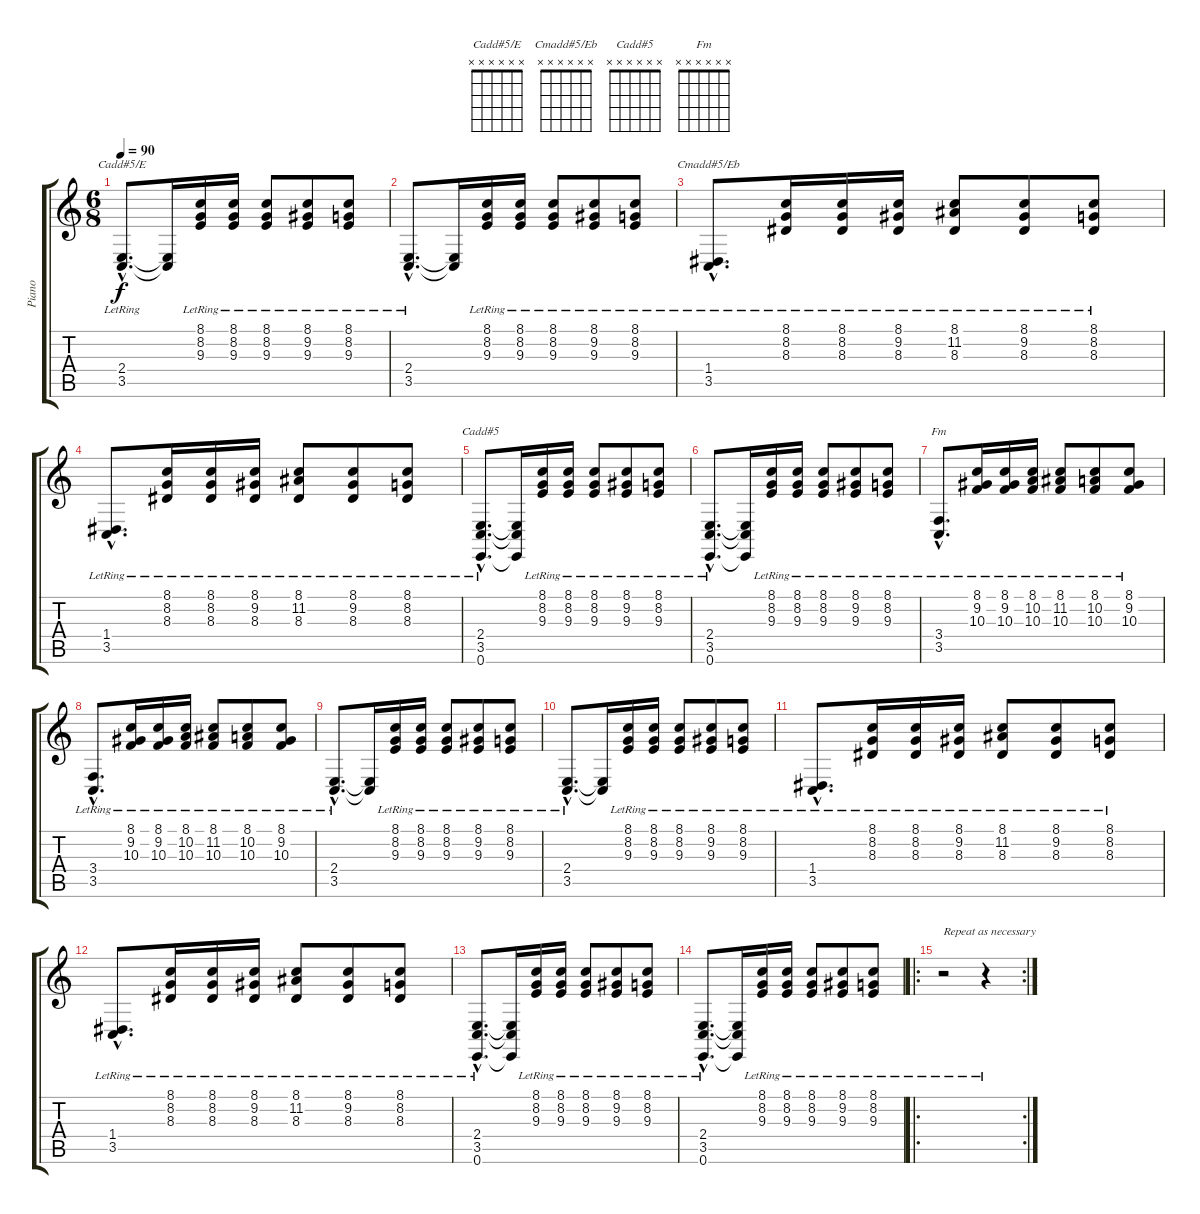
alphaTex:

\track ("Piano" "Piano") {instrument acousticgrandpiano}
\staff {score tabs}
\tuning (E4 B3 G3 D3 A2 E2) {hide}
\chord ("Cadd#5/E" x x x x x x)
\chord ("Cmadd#5/Eb" x x x x x x)
\chord ("Cadd#5" x x x x x x)
\chord ("Fm" x x x x x x)
\ts (6 8)
\tempo 90
\clef g2
\ks c
(2.4{hac lr} 3.5{hac lr}).8{d ch "Cadd#5/E" dy f} (2.4{t} 3.5{t}).16 (8.1{lr} 8.2{lr} 9.3{lr}).16 (8.1{lr} 8.2{lr} 9.3{lr}).16 (8.1{lr} 8.2{lr} 9.3{lr}).8 (8.1{lr} 9.2{lr} 9.3{lr}).8 (8.1{lr} 8.2{lr} 9.3{lr}).8 |
(2.4{hac lr} 3.5{hac lr}).8{d} (2.4{t} 3.5{t}).16 (8.1{lr} 8.2{lr} 9.3{lr}).16 (8.1{lr} 8.2{lr} 9.3{lr}).16 (8.1{lr} 8.2{lr} 9.3{lr}).8 (8.1{lr} 9.2{lr} 9.3{lr}).8 (8.1{lr} 8.2{lr} 9.3{lr}).8 |
(1.4{hac lr} 3.5{hac lr}).8{d ch "Cmadd#5/Eb"} (8.1{lr} 8.2{lr} 8.3{lr}).16 (8.1{lr} 8.2{lr} 8.3{lr}).16 (8.1{lr} 9.2{lr} 8.3{lr}).16 (8.1{lr} 11.2{lr} 8.3{lr}).8 (8.1{lr} 9.2{lr} 8.3{lr}).8 (8.1{lr} 8.2{lr} 8.3{lr}).8 |
(1.4{hac lr} 3.5{hac lr}).8{d} (8.1{lr} 8.2{lr} 8.3{lr}).16 (8.1{lr} 8.2{lr} 8.3{lr}).16 (8.1{lr} 9.2{lr} 8.3{lr}).16 (8.1{lr} 11.2{lr} 8.3{lr}).8 (8.1{lr} 9.2{lr} 8.3{lr}).8 (8.1{lr} 8.2{lr} 8.3{lr}).8 |
(2.4{hac lr} 3.5{hac lr} 0.6{hac lr}).8{d ch "Cadd#5"} (2.4{t} 3.5{t} 0.6{t}).16 (8.1{lr} 8.2{lr} 9.3{lr}).16 (8.1{lr} 8.2{lr} 9.3{lr}).16 (8.1{lr} 8.2{lr} 9.3{lr}).8 (8.1{lr} 9.2{lr} 9.3{lr}).8 (8.1{lr} 8.2{lr} 9.3{lr}).8 |
(2.4{hac lr} 3.5{hac lr} 0.6{hac lr}).8{d} (2.4{t} 3.5{t} 0.6{t}).16 (8.1{lr} 8.2{lr} 9.3{lr}).16 (8.1{lr} 8.2{lr} 9.3{lr}).16 (8.1{lr} 8.2{lr} 9.3{lr}).8 (8.1{lr} 9.2{lr} 9.3{lr}).8 (8.1{lr} 8.2{lr} 9.3{lr}).8 |
(3.4{hac lr} 3.5{hac lr}).8{d ch "Fm"} (8.1{lr} 9.2{lr} 10.3{lr}).16 (8.1{lr} 9.2{lr} 10.3{lr}).16 (8.1{lr} 10.2{lr} 10.3{lr}).16 (8.1{lr} 11.2{lr} 10.3{lr}).8 (8.1{lr} 10.2{lr} 10.3{lr}).8 (8.1{lr} 9.2{lr} 10.3{lr}).8 |
(3.4{hac lr} 3.5{hac lr}).8{d} (8.1{lr} 9.2{lr} 10.3{lr}).16 (8.1{lr} 9.2{lr} 10.3{lr}).16 (8.1{lr} 10.2{lr} 10.3{lr}).16 (8.1{lr} 11.2{lr} 10.3{lr}).8 (8.1{lr} 10.2{lr} 10.3{lr}).8 (8.1{lr} 9.2{lr} 10.3{lr}).8 |
(2.4{hac lr} 3.5{hac lr}).8{d} (2.4{t} 3.5{t}).16 (8.1{lr} 8.2{lr} 9.3{lr}).16 (8.1{lr} 8.2{lr} 9.3{lr}).16 (8.1{lr} 8.2{lr} 9.3{lr}).8 (8.1{lr} 9.2{lr} 9.3{lr}).8 (8.1{lr} 8.2{lr} 9.3{lr}).8 |
(2.4{hac lr} 3.5{hac lr}).8{d} (2.4{t} 3.5{t}).16 (8.1{lr} 8.2{lr} 9.3{lr}).16 (8.1{lr} 8.2{lr} 9.3{lr}).16 (8.1{lr} 8.2{lr} 9.3{lr}).8 (8.1{lr} 9.2{lr} 9.3{lr}).8 (8.1{lr} 8.2{lr} 9.3{lr}).8 |
(1.4{hac lr} 3.5{hac lr}).8{d} (8.1{lr} 8.2{lr} 8.3{lr}).16 (8.1{lr} 8.2{lr} 8.3{lr}).16 (8.1{lr} 9.2{lr} 8.3{lr}).16 (8.1{lr} 11.2{lr} 8.3{lr}).8 (8.1{lr} 9.2{lr} 8.3{lr}).8 (8.1{lr} 8.2{lr} 8.3{lr}).8 |
(1.4{hac lr} 3.5{hac lr}).8{d} (8.1{lr} 8.2{lr} 8.3{lr}).16 (8.1{lr} 8.2{lr} 8.3{lr}).16 (8.1{lr} 9.2{lr} 8.3{lr}).16 (8.1{lr} 11.2{lr} 8.3{lr}).8 (8.1{lr} 9.2{lr} 8.3{lr}).8 (8.1{lr} 8.2{lr} 8.3{lr}).8 |
(2.4{hac lr} 3.5{hac lr} 0.6{hac lr}).8{d} (2.4{t} 3.5{t} 0.6{t}).16 (8.1{lr} 8.2{lr} 9.3{lr}).16 (8.1{lr} 8.2{lr} 9.3{lr}).16 (8.1{lr} 8.2{lr} 9.3{lr}).8 (8.1{lr} 9.2{lr} 9.3{lr}).8 (8.1{lr} 8.2{lr} 9.3{lr}).8 |
(2.4{hac lr} 3.5{hac lr} 0.6{hac lr}).8{d} (2.4{t} 3.5{t} 0.6{t}).16 (8.1{lr} 8.2{lr} 9.3{lr}).16 (8.1{lr} 8.2{lr} 9.3{lr}).16 (8.1{lr} 8.2{lr} 9.3{lr}).8 (8.1{lr} 9.2{lr} 9.3{lr}).8 (8.1{lr} 8.2{lr} 9.3{lr}).8 |
\ro
\rc 2
r.2{txt "Repeat as necessary"} r.4
